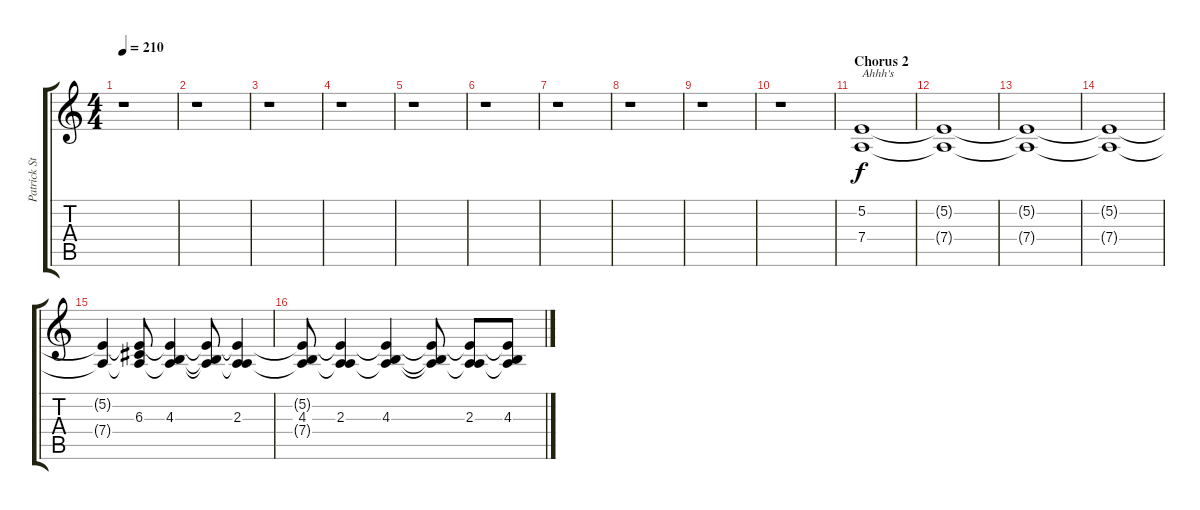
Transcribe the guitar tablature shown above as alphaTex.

\track ("Patrick Stump (Backing Vocals)" "Patrick St") {instrument oboe}
\staff {score tabs}
\tuning (E4 B3 G3 D3 A2 E2) {hide}
\ts (4 4)
\tempo 210
\clef g2
\ks c
r.1{dy f} |
r.1 |
r.1 |
r.1 |
r.1 |
r.1 |
r.1 |
r.1 |
r.1 |
r.1 |
\section ("" "Chorus 2")
(5.2 7.4).1{txt "Ahhh's"} |
(5.2{t} 7.4{t}).1 |
(5.2{t} 7.4{t}).1 |
(5.2{t} 7.4{t}).1 |
(5.2{t} 7.4{t}).4 (5.2{t} 6.3 7.4{t}).8 (5.2{t} 4.3 7.4{t}).4 (5.2{t} 4.3{t} 7.4{t}).8 (5.2{t} 2.3 7.4{t}).4 |
(5.2{t} 4.3 7.4{t}).8 (5.2{t} 2.3 7.4{t}).4 (5.2{t} 4.3 7.4{t}).4 (5.2{t} 4.3{t} 7.4{t}).8 (5.2{t} 2.3 7.4{t}).8 (5.2{t} 4.3 7.4{t}).8
